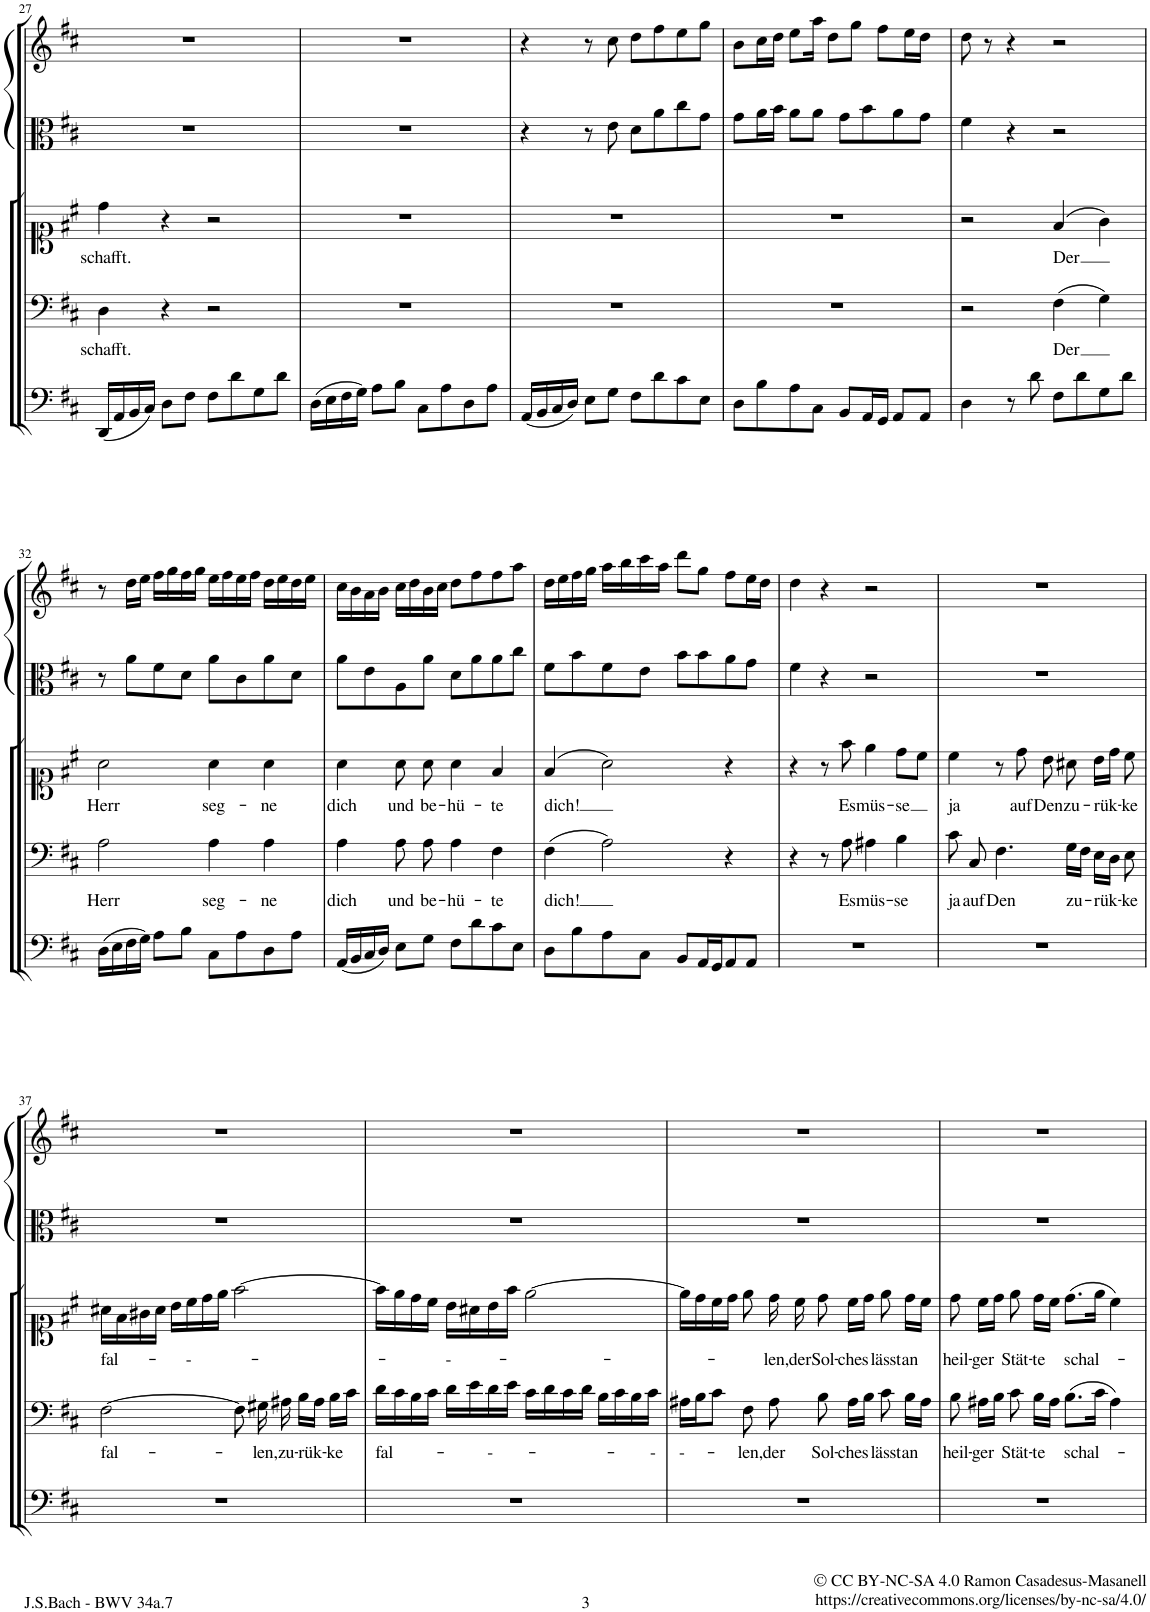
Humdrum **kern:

**kern	**kern	**text	**kern	**text	**kern	**kern
*part5	*part4	*part4	*part3	*part3	*part2	*part1
*staff5	*staff4	*staff4	*staff3	*staff3	*staff2	*staff1
*I"Continuo	*I"Basso	*	*I"Soprano	*	*I"Viola	*I"Violino I
*	*	*	*	*	*I'Vla	*I'Vln
!!LO:PB:g=z
*clefF4	*clefF4	*	*clefC1	*	*clefC3	*clefG2
*k[f#c#]	*k[f#c#]	*	*k[f#c#]	*	*k[f#c#]	*k[f#c#]
*M4/4	*M4/4	*	*M4/4	*	*M4/4	*M4/4
*met(c)	*met(c)	*	*met(c)	*	*met(c)	*met(c)
=27	=27	=27	=27	=27	=27	=27
!	!	!LO:LY:b	!	!LO:LY:b	!	!
(16DD/LL	4D\	schafft.	4dd\	schafft.	1r	1r
16AA/	.	.	.	.	.	.
16BB/	.	.	.	.	.	.
16C#/JJ)	.	.	.	.	.	.
8D\L	4r	.	4r	.	.	.
8F#\J	.	.	.	.	.	.
8F#\L	2r	.	2r	.	.	.
8d\	.	.	.	.	.	.
8G\	.	.	.	.	.	.
8d\J	.	.	.	.	.	.
=28	=28	=28	=28	=28	=28	=28
(16D\LL	1r	.	1r	.	1r	1r
16E\	.	.	.	.	.	.
16F#\	.	.	.	.	.	.
16G\JJ)	.	.	.	.	.	.
8A\L	.	.	.	.	.	.
8B\J	.	.	.	.	.	.
8C#\L	.	.	.	.	.	.
8A\	.	.	.	.	.	.
8D\	.	.	.	.	.	.
8A\J	.	.	.	.	.	.
=29	=29	=29	=29	=29	=29	=29
(16AA/LL	1r	.	1r	.	4r	4r
16BB/	.	.	.	.	.	.
16C#/	.	.	.	.	.	.
16D/JJ)	.	.	.	.	.	.
8E\L	.	.	.	.	8r	8r
8G\J	.	.	.	.	8e\	8cc#\
8F#\L	.	.	.	.	8d\L	8dd\L
8d\	.	.	.	.	8a\	8ff#\
8c#\	.	.	.	.	8cc#\	8ee\
8E\J	.	.	.	.	8g\J	8gg\J
=30	=30	=30	=30	=30	=30	=30
8D\L	1r	.	1r	.	8g\L	8b\L
8B\	.	.	.	.	16a\L	16cc#\L
.	.	.	.	.	16b\JJ	16dd\JJ
8A\	.	.	.	.	8a\L	8ee\L
8C#\J	.	.	.	.	8a\J	16aa\Jk
.	.	.	.	.	.	8dd\L
8BB/L	.	.	.	.	8g\L	.
.	.	.	.	.	.	8gg\J
16AA/L	.	.	.	.	8b\	.
16GG/JJ	.	.	.	.	.	8ff#\L
8AA/L	.	.	.	.	8a\	.
.	.	.	.	.	.	16ee\L
8AA/J	.	.	.	.	8g\J	16dd\JJ
.	.	.	.	.	.	16ryy
=31	=31	=31	=31	=31	=31	=31
4D\	2r	.	2r	.	4f#\	8dd\
.	.	.	.	.	.	8r
8r	.	.	.	.	4r	4r
8d\	.	.	.	.	.	.
!	!	!LO:LY:b	!	!LO:LY:b	!	!
8F#\L	(4F#\	Der	(4f#/	Der	2r	2r
8d\	.	.	.	.	.	.
8G\	4G\)	.	4g\)	.	.	.
8d\J	.	.	.	.	.	.
!!LO:LB:g=z
=32	=32	=32	=32	=32	=32	=32
!	!	!LO:LY:b	!	!LO:LY:b	!	!
(16D\LL	2A\	Herr	2a\	Herr	8r	8r
16E\	.	.	.	.	.	.
16F#\	.	.	.	.	8a\L	16dd\LL
16G\JJ)	.	.	.	.	.	16ee\JJ
8A\L	.	.	.	.	8f#\	16ff#\LL
.	.	.	.	.	.	16gg\
8B\J	.	.	.	.	8d\J	16ff#\
.	.	.	.	.	.	16gg\JJ
!	!	!LO:LY:b	!	!LO:LY:b	!	!
8C#\L	4A\	seg-	4a\	seg-	8a\L	16ee\LL
.	.	.	.	.	.	16ff#\
8A\	.	.	.	.	8c#\	16ee\
.	.	.	.	.	.	16ff#\JJ
!	!	!LO:LY:b	!	!LO:LY:b	!	!
8D\	4A\	-ne	4a\	-ne	8a\	16dd\LL
.	.	.	.	.	.	16ee\
8A\J	.	.	.	.	8d\J	16dd\
.	.	.	.	.	.	16ee\JJ
=33	=33	=33	=33	=33	=33	=33
!	!	!LO:LY:b	!	!LO:LY:b	!	!
(16AA/LL	4A\	dich	4a\	dich	8a\L	16cc#\LL
16BB/	.	.	.	.	.	16b\
16C#/	.	.	.	.	8e\	16a\
16D/JJ)	.	.	.	.	.	16b\JJ
!	!	!LO:LY:b	!	!LO:LY:b	!	!
8E\L	8A\	und	8a\	und	8A\	16cc#\LL
.	.	.	.	.	.	16dd\
!	!	!LO:LY:b	!	!LO:LY:b	!	!
8G\J	8A\	be-	8a\	be-	8a\J	16b\
.	.	.	.	.	.	16cc#\JJ
!	!	!LO:LY:b	!	!LO:LY:b	!	!
8F#\L	4A\	-hü-	4a\	-hü-	8d\L	8dd\L
8d\	.	.	.	.	8a\	8ff#\
!	!	!LO:LY:b	!	!LO:LY:b	!	!
8c#\	4F#\	-te	4f#/	-te	8a\	8ff#\
8E\J	.	.	.	.	8cc#\J	8aa\J
=34	=34	=34	=34	=34	=34	=34
!	!	!LO:LY:b	!	!LO:LY:b	!	!
8D\L	(4F#\	dich!	(4f#/	dich!	8f#\L	16dd\LL
.	.	.	.	.	.	16ee\
8B\	.	.	.	.	8b\	16ff#\
.	.	.	.	.	.	16gg\JJ
8A\	2A\)	.	2a\)	.	8f#\	16aa\LL
.	.	.	.	.	.	16bb\
8C#\J	.	.	.	.	8e\J	16ccc#\
.	.	.	.	.	.	16aa\JJ
8BB/L	.	.	.	.	8b\L	8ddd\L
16AA/L	.	.	.	.	8b\	8gg\J
16GG/J	.	.	.	.	.	.
8AA/	4r	.	4r	.	8a\	8ff#\L
8AA/J	.	.	.	.	8g\J	16ee\L
.	.	.	.	.	.	16dd\JJ
=35	=35	=35	=35	=35	=35	=35
1r	4r	.	4r	.	4f#\	4dd\
.	8r	.	8r	.	4r	4r
!	!	!LO:LY:b	!	!LO:LY:b	!	!
.	8A\	Es	8ff#\	Es	.	.
!	!	!LO:LY:b	!	!LO:LY:b	!	!
.	4A#X\	müs-	4ee\	müs-	2r	2r
!	!	!LO:LY:b	!	!LO:LY:b	!	!
.	4B\	-se	8dd\L	-se	.	.
.	.	.	8cc#\J	.	.	.
=36	=36	=36	=36	=36	=36	=36
!	!	!LO:LY:b	!	!LO:LY:b	!	!
1r	8c#\	ja	4cc#\	ja	1r	1r
!	!	!LO:LY:b	!	!	!	!
.	8C#/	auf	.	.	.	.
!	!	!LO:LY:b	!	!	!	!
.	4.F#\	Den	8r	.	.	.
!	!	!	!	!LO:LY:b	!	!
.	.	.	8dd\	auf	.	.
!	!	!	!	!LO:LY:b	!	!
.	.	.	8b\	Den	.	.
!	!	!LO:LY:b	!	!LO:LY:b	!	!
.	16G\LL	zu-	8a#X\	zu-	.	.
.	16F#\JJ	.	.	.	.	.
!	!	!LO:LY:b	!	!LO:LY:b	!	!
.	16E\LL	-rük-	16b\LL	-rük-	.	.
.	16D\JJ	.	16dd\JJ	.	.	.
!	!	!LO:LY:b	!	!LO:LY:b	!	!
.	8E\	-ke	8cc#\	-ke	.	.
!!LO:LB:g=z
=37	=37	=37	=37	=37	=37	=37
!	!	!LO:LY:b	!	!LO:LY:b	!	!
1r	[2F#\	fal-	16a#X\LL	fal-	1r	1r
.	.	.	16f#\	.	.	.
.	.	.	16g#X\	.	.	.
.	.	.	16a#\JJ	.	.	.
.	.	.	16b\LL	.	.	.
!	!	!	!	!LO:LY:b	!	!
.	.	.	16cc#\	---	.	.
.	.	.	16dd\	.	.	.
.	.	.	16ee\JJ	.	.	.
.	8F#\]	.	[>2ff#\	.	.	.
!	!	!LO:LY:b	!	!	!	!
.	16G#X\	-len,	.	.	.	.
!	!	!LO:LY:b	!	!	!	!
.	16A#X\	zu-	.	.	.	.
!	!	!LO:LY:b	!	!	!	!
.	16B\LL	-rük-	.	.	.	.
.	16A#\JJ	.	.	.	.	.
!	!	!LO:LY:b	!	!	!	!
.	16B\LL	-ke	.	.	.	.
.	16c#\JJ	.	.	.	.	.
=38	=38	=38	=38	=38	=38	=38
!	!	!LO:LY:b	!	!	!	!
1r	16d\LL	fal-	16ff#\LL]	.	1r	1r
.	16c#\	.	16ee\	.	.	.
.	16B\	.	16dd\	.	.	.
.	16c#\JJ	.	16cc#\JJ	.	.	.
!	!	!	!	!LO:LY:b	!	!
.	16d\LL	.	16b\LL	---	.	.
.	16e\	.	16a#X\	.	.	.
!	!	!LO:LY:b	!	!	!	!
.	16d\	---	16b\	.	.	.
.	16e\JJ	.	16ff#\JJ	.	.	.
.	16c#\LL	.	[2ee\	.	.	.
.	16d\	.	.	.	.	.
.	16c#\	.	.	.	.	.
.	16d\JJ	.	.	.	.	.
.	16B\LL	.	.	.	.	.
.	16c#\	.	.	.	.	.
.	16B\	.	.	.	.	.
!	!	!LO:LY:b	!	!	!	!
.	16c#\JJ	--	.	.	.	.
=39	=39	=39	=39	=39	=39	=39
!	!	!LO:LY:b	!	!	!	!
1r	16A#X\LL	--	16ee\LL]	.	1r	1r
.	16B\J	.	16dd\	.	.	.
.	8c#\J	.	16cc#\	.	.	.
.	.	.	16dd\JJ	.	.	.
!	!	!LO:LY:b	!	!	!	!
.	8F#\	-len,	8ee\	.	.	.
!	!	!LO:LY:b	!	!LO:LY:b	!	!
.	8A#\	der	16dd\	-len,	.	.
!	!	!	!	!LO:LY:b	!	!
.	.	.	16cc#\	der	.	.
!	!	!LO:LY:b	!	!LO:LY:b	!	!
.	8B\	Sol-	8dd\	Sol-	.	.
!	!	!LO:LY:b	!	!LO:LY:b	!	!
.	16A#\LL	-ches	16cc#\LL	-ches	.	.
.	16B\JJ	.	16dd\JJ	.	.	.
!	!	!LO:LY:b	!	!LO:LY:b	!	!
.	8c#\	lässt	8ee\	lässt	.	.
!	!	!LO:LY:b	!	!LO:LY:b	!	!
.	16B\LL	an	16dd\LL	an	.	.
.	16A#\JJ	.	16cc#\JJ	.	.	.
=40	=40	=40	=40	=40	=40	=40
!	!	!LO:LY:b	!	!LO:LY:b	!	!
1r	8B\	heil-	8dd\	heil-	1r	1r
!	!	!LO:LY:b	!	!LO:LY:b	!	!
.	16A#X\LL	-ger	16cc#\LL	-ger	.	.
.	16B\JJ	.	16dd\JJ	.	.	.
!	!	!LO:LY:b	!	!LO:LY:b	!	!
.	8c#\	Stät-	8ee\	Stät-	.	.
!	!	!LO:LY:b	!	!LO:LY:b	!	!
.	16B\LL	-te	16dd\LL	-te	.	.
.	16A#\JJ	.	16cc#\JJ	.	.	.
!	!	!LO:LY:b	!	!LO:LY:b	!	!
.	(8.B\L	schal-	(8.dd\L	schal-	.	.
.	16c#\Jk	.	16ee\Jk	.	.	.
.	4A#\)	.	4cc#\)	.	.	.
=	=	=	=	=	=	=
*-	*-	*-	*-	*-	*-	*-
